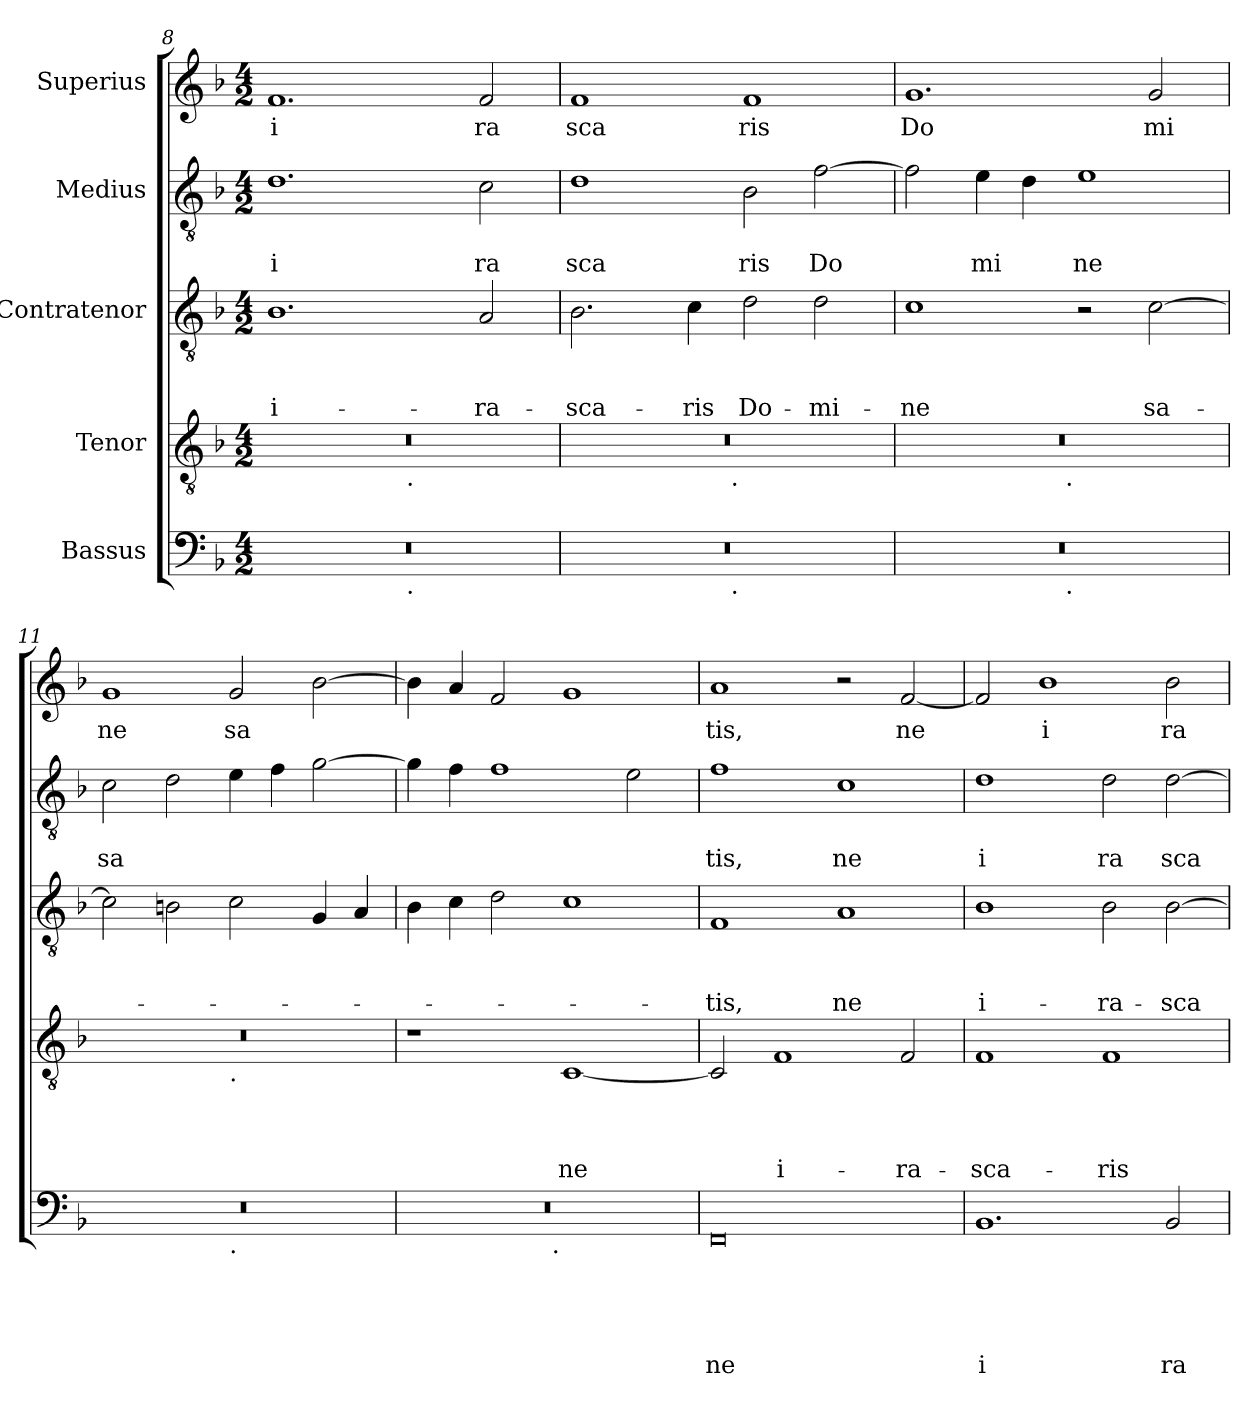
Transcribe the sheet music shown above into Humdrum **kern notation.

**kern	**text	**text	**text	**text	**text	**kern	**text	**text	**text	**text	**kern	**text	**text	**text	**kern	**text	**text	**kern	**text
*part5	*part5	*part5	*part5	*part5	*part5	*part4	*part4	*part4	*part4	*part4	*part3	*part3	*part3	*part3	*part2	*part2	*part2	*part1	*part1
*staff5	*staff5	*staff5	*staff5	*staff5	*staff5	*staff4	*staff4	*staff4	*staff4	*staff4	*staff3	*staff3	*staff3	*staff3	*staff2	*staff2	*staff2	*staff1	*staff1
*I"Bassus	*	*	*	*	*	*I"Tenor	*	*	*	*	*I"Contratenor	*	*	*	*I"Medius	*	*	*I"Superius	*
*clefF4	*	*	*	*	*	*clefGv2	*	*	*	*	*clefGv2	*	*	*	*clefGv2	*	*	*clefG2	*
*ITrd-3c-5	*	*	*	*	*	*	*	*	*	*	*ITrd-3c-5	*	*	*	*ITrd-3c-5	*	*	*ITrd-3c-5	*
*k[b-e-]	*	*	*	*	*	*k[b-]	*	*	*	*	*k[b-e-]	*	*	*	*k[b-e-]	*	*	*k[b-e-]	*
*B-:	*	*	*	*	*	*F:	*	*	*	*	*B-:	*	*	*	*B-:	*	*	*B-:	*
*M4/2	*	*	*	*	*	*M4/2	*	*	*	*	*M4/2	*	*	*	*M4/2	*	*	*M4/2	*
=8	=8	=8	=8	=8	=8	=8	=8	=8	=8	=8	=8	=8	=8	=8	=8	=8	=8	=8	=8
!	!	!	!	!	!	!	!	!	!	!	!	!	!	!LO:LY:b	!	!	!LO:LY:b	!	!LO:LY:b
*^	*	*	*	*	*	*^	*	*	*	*	*	*	*	*	*	*	*	*	*
0r	2ryy	.	.	.	.	.	0r	2ryy	.	.	.	.	1.e-	.	.	i-	1.g	.	i	1.b-	i
.	4...ryy	.	.	.	.	.	.	4...ryy	.	.	.	.	.	.	.	.	.	.	.	.	.
!	!	!	!	!	!	!	!	!LO:TX:b:t=.	!	!	!	!	!	!	!	!	!	!	!	!	!
!	!LO:TX:b:t=.	!	!	!	!	!	!	!	!	!	!	!	!	!	!	!	!	!	!	!	!
.	1ryy	.	.	.	.	.	.	1ryy	.	.	.	.	.	.	.	.	.	.	.	.	.
!	!	!	!	!	!	!	!	!	!	!	!	!	!	!	!	!LO:LY:b	!	!	!LO:LY:b	!	!LO:LY:b
.	.	.	.	.	.	.	.	.	.	.	.	.	2d/	.	.	-ra-	2f\	.	ra	2b-/	ra
.	32ryy	.	.	.	.	.	.	32ryy	.	.	.	.	.	.	.	.	.	.	.	.	.
=9	=9	=9	=9	=9	=9	=9	=9	=9	=9	=9	=9	=9	=9	=9	=9	=9	=9	=9	=9	=9	=9
!	!	!	!	!	!	!	!	!	!	!	!	!	!	!	!	!LO:LY:b	!	!	!LO:LY:b	!	!LO:LY:b
0r	2ryy	.	.	.	.	.	0r	2ryy	.	.	.	.	2.e-\	.	.	-sca-	1g	.	sca	1b-	sca
.	4...ryy	.	.	.	.	.	.	4...ryy	.	.	.	.	.	.	.	.	.	.	.	.	.
!	!	!	!	!	!	!	!	!	!	!	!	!	!	!	!	!LO:LY:b	!	!	!	!	!
.	.	.	.	.	.	.	.	.	.	.	.	.	4f\	.	.	-ris	.	.	.	.	.
!	!	!	!	!	!	!	!	!LO:TX:b:t=.	!	!	!	!	!	!	!	!	!	!	!	!	!
!	!LO:TX:b:t=.	!	!	!	!	!	!	!	!	!	!	!	!	!	!	!	!	!	!	!	!
.	1ryy	.	.	.	.	.	.	1ryy	.	.	.	.	.	.	.	.	.	.	.	.	.
!	!	!	!	!	!	!	!	!	!	!	!	!	!	!	!	!LO:LY:b	!	!	!LO:LY:b	!	!LO:LY:b
.	.	.	.	.	.	.	.	.	.	.	.	.	2g\	.	.	Do-	2e-\	.	ris	1b-	ris
!	!	!	!	!	!	!	!	!	!	!	!	!	!	!	!	!LO:LY:b	!	!	!LO:LY:b	!	!
.	.	.	.	.	.	.	.	.	.	.	.	.	2g\	.	.	-mi-	[>2b-\	.	Do	.	.
.	32ryy	.	.	.	.	.	.	32ryy	.	.	.	.	.	.	.	.	.	.	.	.	.
=10	=10	=10	=10	=10	=10	=10	=10	=10	=10	=10	=10	=10	=10	=10	=10	=10	=10	=10	=10	=10	=10
!	!	!	!	!	!	!	!	!	!	!	!	!	!	!	!	!LO:LY:b	!	!	!	!	!LO:LY:b
0r	2ryy	.	.	.	.	.	0r	2ryy	.	.	.	.	1f	.	.	-ne	2b-\]	.	.	1.cc	Do
!	!	!	!	!	!	!	!	!	!	!	!	!	!	!	!	!	!	!	!LO:LY:b	!	!
.	4...ryy	.	.	.	.	.	.	4...ryy	.	.	.	.	.	.	.	.	4a\	.	mi	.	.
.	.	.	.	.	.	.	.	.	.	.	.	.	.	.	.	.	4g\	.	.	.	.
!	!	!	!	!	!	!	!	!LO:TX:b:t=.	!	!	!	!	!	!	!	!	!	!	!	!	!
!	!LO:TX:b:t=.	!	!	!	!	!	!	!	!	!	!	!	!	!	!	!	!	!	!	!	!
.	1ryy	.	.	.	.	.	.	1ryy	.	.	.	.	.	.	.	.	.	.	.	.	.
!	!	!	!	!	!	!	!	!	!	!	!	!	!	!	!	!	!	!	!LO:LY:b	!	!
.	.	.	.	.	.	.	.	.	.	.	.	.	2r	.	.	.	1a	.	ne	.	.
!	!	!	!	!	!	!	!	!	!	!	!	!	!	!	!	!LO:LY:b	!	!	!	!	!LO:LY:b
.	.	.	.	.	.	.	.	.	.	.	.	.	[>2f\	.	.	sa-	.	.	.	2cc/	mi
.	32ryy	.	.	.	.	.	.	32ryy	.	.	.	.	.	.	.	.	.	.	.	.	.
=11	=11	=11	=11	=11	=11	=11	=11	=11	=11	=11	=11	=11	=11	=11	=11	=11	=11	=11	=11	=11	=11
!	!	!	!	!	!	!	!	!	!	!	!	!	!	!	!	!	!	!	!LO:LY:b	!	!LO:LY:b
0r	1ryy	.	.	.	.	.	0r	1ryy	.	.	.	.	2f\]	.	.	.	2f\	.	sa	1cc	ne
.	.	.	.	.	.	.	.	.	.	.	.	.	2en\	.	.	.	2g\	.	.	.	.
!	!	!	!	!	!	!	!	!LO:TX:b:t=.	!	!	!	!	!	!	!	!	!	!	!	!	!
!	!LO:TX:b:t=.	!	!	!	!	!	!	!	!	!	!	!	!	!	!	!	!	!	!	!	!
!	!	!	!	!	!	!	!	!	!	!	!	!	!	!	!	!	!	!	!	!	!LO:LY:b
.	1ryy	.	.	.	.	.	.	1ryy	.	.	.	.	2f\	.	.	.	4a\	.	.	2cc/	sa
.	.	.	.	.	.	.	.	.	.	.	.	.	.	.	.	.	4b-\	.	.	.	.
.	.	.	.	.	.	.	.	.	.	.	.	.	4c/	.	.	.	[>2cc\	.	.	[>2ee-\	.
.	.	.	.	.	.	.	.	.	.	.	.	.	4d/	.	.	.	.	.	.	.	.
*	*	*	*	*	*	*	*v	*v	*	*	*	*	*	*	*	*	*	*	*	*	*
=12	=12	=12	=12	=12	=12	=12	=12	=12	=12	=12	=12	=12	=12	=12	=12	=12	=12	=12	=12	=12
0r	2ryy	.	.	.	.	.	1r	.	.	.	.	4e-\	.	.	.	4cc\]	.	.	4ee-\]	.
.	.	.	.	.	.	.	.	.	.	.	.	4f\	.	.	.	4b-\	.	.	4dd/	.
.	4...ryy	.	.	.	.	.	.	.	.	.	.	2g\	.	.	.	1b-	.	.	2b-/	.
!	!LO:TX:b:t=.	!	!	!	!	!	!	!	!	!	!	!	!	!	!	!	!	!	!	!
.	1ryy	.	.	.	.	.	.	.	.	.	.	.	.	.	.	.	.	.	.	.
!	!	!	!	!	!	!	!	!	!	!	!LO:LY:b	!	!	!	!	!	!	!	!	!
.	.	.	.	.	.	.	[<1C	.	.	.	ne	1f	.	.	.	.	.	.	1cc	.
.	.	.	.	.	.	.	.	.	.	.	.	.	.	.	.	2a\	.	.	.	.
.	32ryy	.	.	.	.	.	.	.	.	.	.	.	.	.	.	.	.	.	.	.
=13	=13	=13	=13	=13	=13	=13	=13	=13	=13	=13	=13	=13	=13	=13	=13	=13	=13	=13	=13	=13
!	!	!	!	!	!	!LO:LY:b	!	!	!	!	!	!	!	!	!LO:LY:b	!	!	!LO:LY:b	!	!LO:LY:b
*v	*v	*	*	*	*	*	*	*	*	*	*	*	*	*	*	*	*	*	*	*
0BB-	.	.	.	.	ne	2C/]	.	.	.	.	1B-	.	.	-tis,	1b-	.	tis,	1dd	tis,
!	!	!	!	!	!	!	!	!	!	!LO:LY:b	!	!	!	!	!	!	!	!	!
.	.	.	.	.	.	1F	.	.	.	i-	.	.	.	.	.	.	.	.	.
!	!	!	!	!	!	!	!	!	!	!	!	!	!	!LO:LY:b	!	!	!LO:LY:b	!	!
.	.	.	.	.	.	.	.	.	.	.	1d	.	.	ne	1f	.	ne	2r	.
!	!	!	!	!	!	!	!	!	!	!LO:LY:b	!	!	!	!	!	!	!	!	!LO:LY:b
.	.	.	.	.	.	2F/	.	.	.	-ra-	.	.	.	.	.	.	.	[<2b-/	ne
=14	=14	=14	=14	=14	=14	=14	=14	=14	=14	=14	=14	=14	=14	=14	=14	=14	=14	=14	=14
!	!	!	!	!	!LO:LY:b	!	!	!	!	!LO:LY:b	!	!	!	!LO:LY:b	!	!	!LO:LY:b	!	!
1.E-	.	.	.	.	i	1F	.	.	.	-sca-	1e-	.	.	i-	1g	.	i	2b-/]	.
!	!	!	!	!	!	!	!	!	!	!	!	!	!	!	!	!	!	!	!LO:LY:b
.	.	.	.	.	.	.	.	.	.	.	.	.	.	.	.	.	.	1ee-	i
!	!	!	!	!	!	!	!	!	!	!LO:LY:b	!	!	!	!LO:LY:b	!	!	!LO:LY:b	!	!
.	.	.	.	.	.	1F	.	.	.	-ris	2e-\	.	.	-ra-	2g\	.	ra	.	.
!	!	!	!	!	!LO:LY:b	!	!	!	!	!	!	!	!	!LO:LY:b	!	!	!LO:LY:b	!	!LO:LY:b
2E-/	.	.	.	.	ra	.	.	.	.	.	[<2e-\	.	.	-sca-	[<2g\	.	sca	2ee-\	ra
=	=	=	=	=	=	=	=	=	=	=	=	=	=	=	=	=	=	=	=
*-	*-	*-	*-	*-	*-	*-	*-	*-	*-	*-	*-	*-	*-	*-	*-	*-	*-	*-	*-
